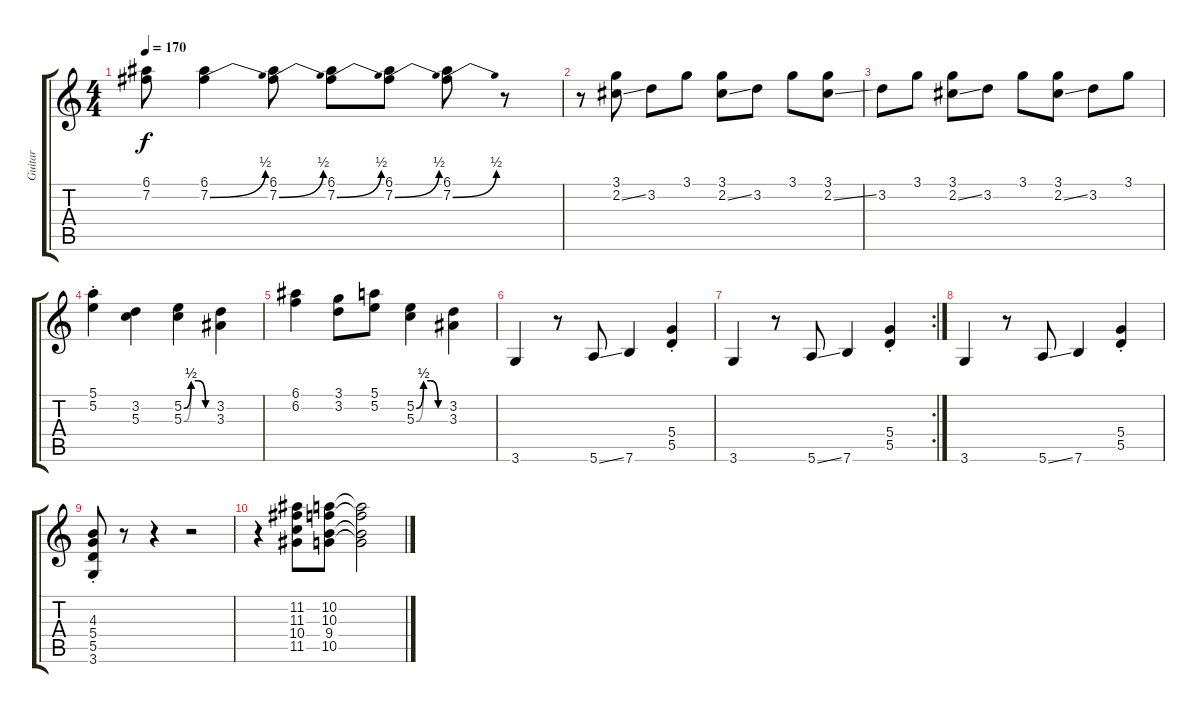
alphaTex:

\track ("Guitar" "Guitar") {instrument electricguitarjazz}
\staff {score tabs}
\tuning (E4 B3 G3 D3 A2 E2) {hide}
\ts (4 4)
\tempo 170
\clef g2
\ks c
(6.1{t} 7.2{t}).8{dy f} (6.1 7.2{be (bend 0 0 60 2)}).4 (6.1 7.2{be (bend 0 0 60 2)}).8 (6.1 7.2{be (bend 0 0 60 2)}).8 (6.1 7.2{be (bend 0 0 60 2)}).8 (6.1 7.2{be (bend 0 0 60 2)}).8 r.8 |
r.8 (3.1 2.2{ss}).8 3.2.8 3.1.8 (3.1 2.2{ss}).8 3.2.8 3.1.8 (3.1 2.2{ss}).8 |
3.2.8 3.1.8 (3.1 2.2{ss}).8 3.2.8 3.1.8 (3.1 2.2{ss}).8 3.2.8 3.1.8 |
(5.1{st} 5.2{st}).4 (3.2 5.3).4 (5.2{be (custom 0 0 15 2 30 2 45 0 60 0)} 5.3{be (custom 0 0 15 2 30 2 45 0 60 0)}).4 (3.2 3.3).4 |
(6.1 6.2).4 (3.1 3.2).8 (5.1 5.2).8 (5.2{be (custom 0 0 15 2 30 2 45 0 60 0)} 5.3{be (custom 0 0 15 2 30 2 45 0 60 0)}).4 (3.2 3.3).4 |
3.6.4 r.8 5.6{ss}.8 7.6.4 (5.4{st} 5.5{st}).4 |
\rc 2
3.6.4 r.8 5.6{ss}.8 7.6.4 (5.4{st} 5.5{st}).4 |
3.6.4 r.8 5.6{ss}.8 7.6.4 (5.4{st} 5.5{st}).4 |
(4.3{st} 5.4{st} 5.5{st} 3.6{st}).8 r.8 r.4 r.2 |
r.4 (11.2 11.3 10.4 11.5).8 (10.2 10.3 9.4 10.5).8 (10.2{t} 10.3{t} 9.4{t} 10.5{t}).2
